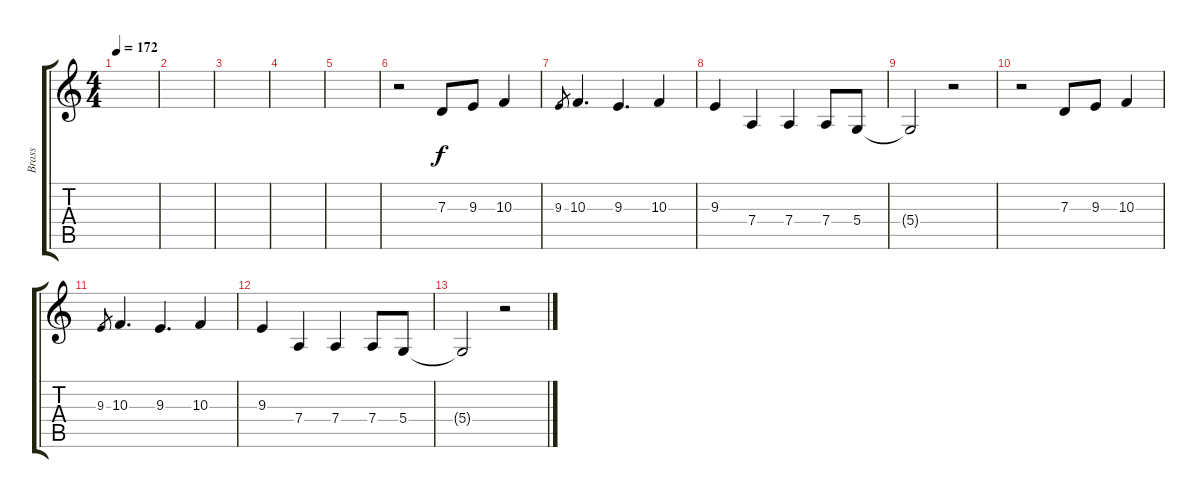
\track ("Brass" "Brass") {instrument trombone}
\staff {score tabs}
\tuning (E4 B3 G3 D3 A2 E2) {hide}
\ts (4 4)
\tempo 172
\clef g2
\ks c
|
|
|
|
|
r.2 7.3.8 9.3.8 10.3.4 |
9.3.8{gr} 10.3.4{d} 9.3.4{d} 10.3.4 |
9.3.4 7.4.4 7.4.4 7.4.8 5.4.8 |
5.4{t}.2 r.2 |
r.2 7.3.8 9.3.8 10.3.4 |
9.3.8{gr} 10.3.4{d} 9.3.4{d} 10.3.4 |
9.3.4 7.4.4 7.4.4 7.4.8 5.4.8 |
5.4{t}.2 r.2
